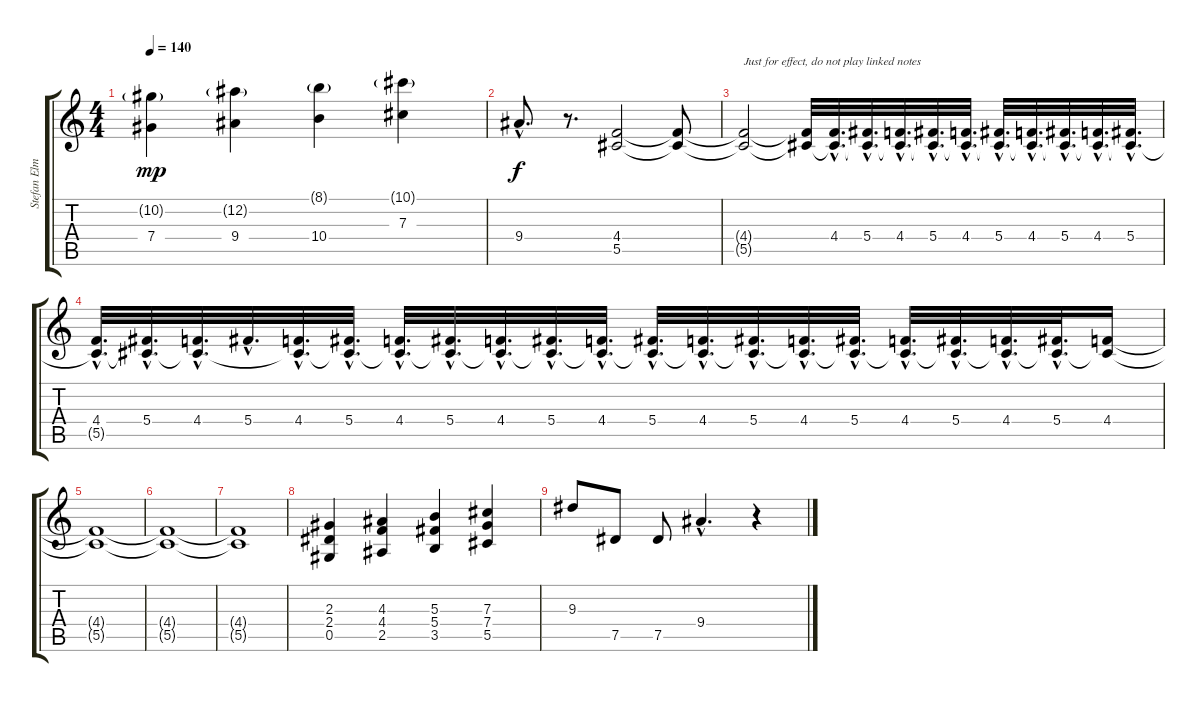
\track ("Stefan Elmgren :: Guitar 1" "Stefan Elm") {instrument overdrivenguitar}
\staff {score tabs}
\tuning (Eb4 Bb3 Gb3 Db3 Ab2 Eb2) {hide}
\ts (4 4)
\tempo 140
\clef g2
\ks c
(10.2{g} 7.4).4{dy mp} (12.2{g} 9.4).4 (8.1{g} 10.4).4 (10.1{g} 7.3).4 |
9.4{hac}.8{d dy f} r.8{d} (4.4 5.5).2 (4.4{t} 5.5{t}).8 |
(4.4{t} 5.5{t}).2{txt "Just for effect, do not play linked notes"} (4.4{t} 5.5{t}).32 (4.4{hac} 5.5{hac t}).32{d} (5.4{hac} 5.5{hac t}).32{d} (4.4{hac} 5.5{hac t}).32{d} (5.4{hac} 5.5{hac t}).32{d} (4.4{hac} 5.5{hac t}).32{d} (5.4{hac} 5.5{hac t}).32{d} (4.4{hac} 5.5{hac t}).32{d} (5.4{hac} 5.5{hac t}).32{d} (4.4{hac} 5.5{hac t}).32{d} (5.4{hac} 5.5{hac t}).32{d} |
(4.4{hac} 5.5{hac t}).32{d} (5.4{hac} 5.5{hac t}).32{d} (4.4{hac} 5.5{hac t}).32{d} 5.4{hac}.32{d} (4.4{hac} 5.5{hac t}).32{d} (5.4{hac} 5.5{hac t}).32{d} (4.4{hac} 5.5{hac t}).32{d} (5.4{hac} 5.5{hac t}).32{d} (4.4{hac} 5.5{hac t}).32{d} (5.4{hac} 5.5{hac t}).32{d} (4.4{hac} 5.5{hac t}).32{d} (5.4{hac} 5.5{hac t}).32{d} (4.4{hac} 5.5{hac t}).32{d} (5.4{hac} 5.5{hac t}).32{d} (4.4{hac} 5.5{hac t}).32{d} (5.4{hac} 5.5{hac t}).32{d} (4.4{hac} 5.5{hac t}).32{d} (5.4{hac} 5.5{hac t}).32{d} (4.4{hac} 5.5{hac t}).32{d} (5.4{hac} 5.5{hac t}).32{d} (4.4 5.5{t}).16 |
(4.4{t} 5.5{t}).1 |
(4.4{t} 5.5{t}).1{volume 10} |
(4.4{t} 5.5{t}).1 |
(2.3 2.4 0.5).4{volume 14} (4.3 4.4 2.5).4 (5.3 5.4 3.5).4 (7.3 7.4 5.5).4 |
9.3.8 7.5.8 7.5.8 9.4{hac}.4{d instrument guitarharmonics} r.4{instrument overdrivenguitar}
